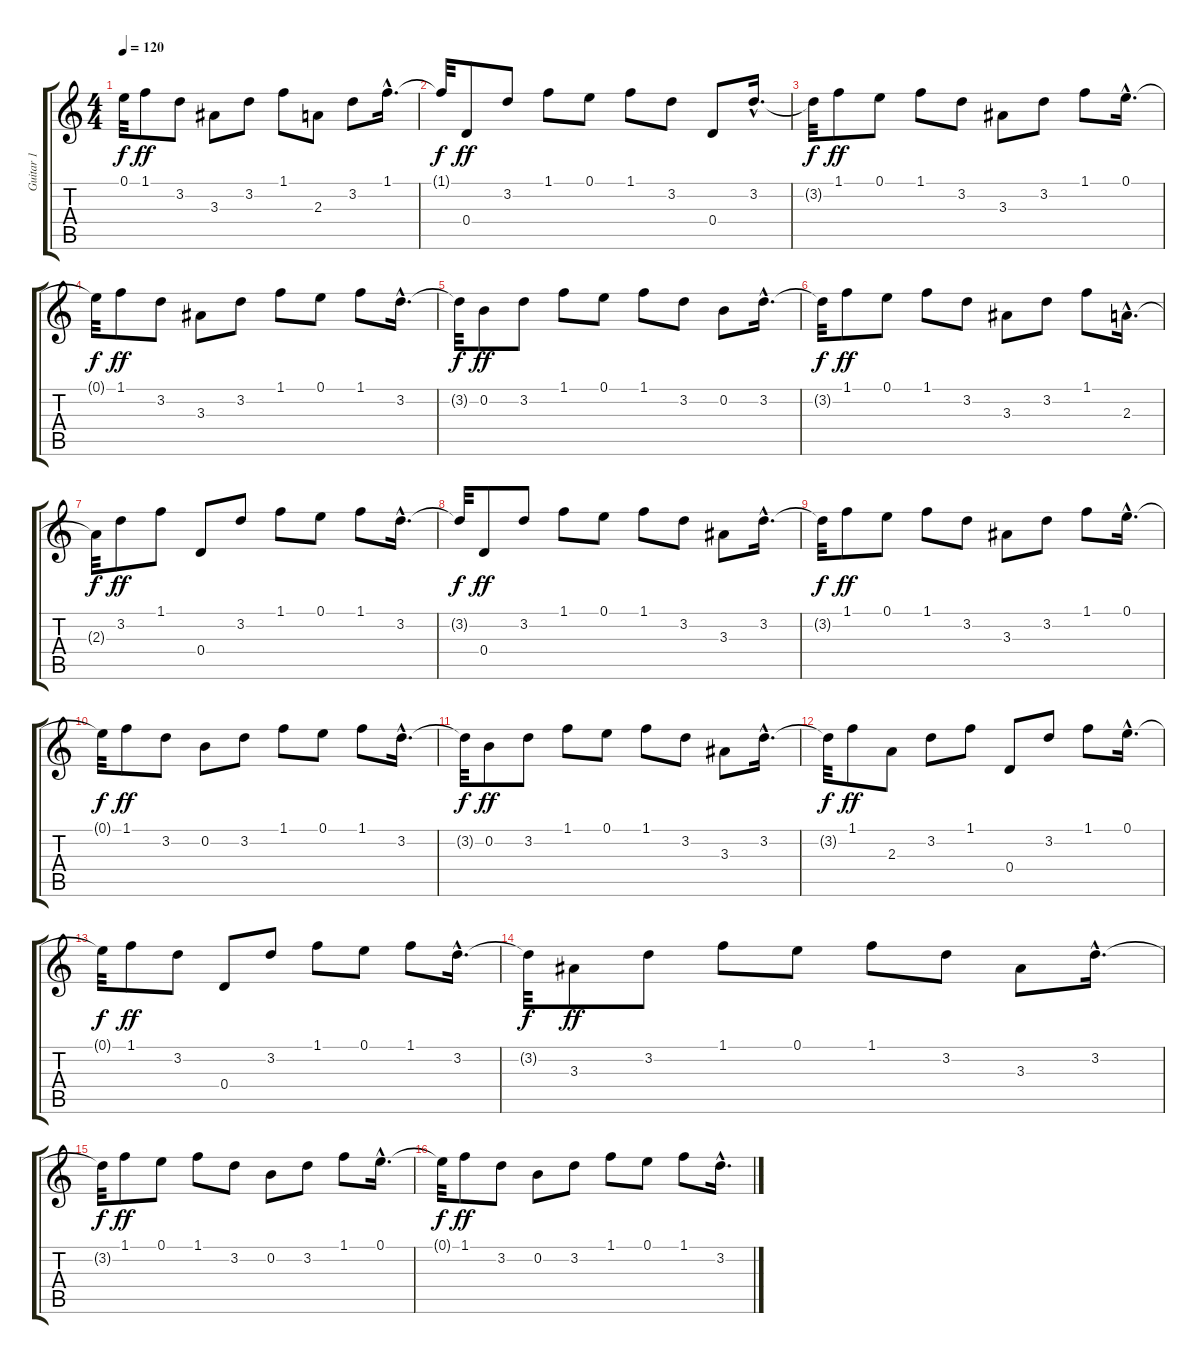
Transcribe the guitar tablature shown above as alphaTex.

\track ("Guitar 1" "Guitar 1") {instrument acousticguitarsteel}
\staff {score tabs}
\tuning (E4 B3 G3 D3 A2 E2) {hide}
\ts (4 4)
\tempo 120
\clef g2
\ks c
0.1{t}.32{dy f} 1.1.8{dy ff} 3.2.8 3.3.8 3.2.8 1.1.8 2.3.8 3.2.8 1.1{hac}.16{d} |
1.1{t}.32{dy f} 0.4.8{dy ff} 3.2.8 1.1.8 0.1.8 1.1.8 3.2.8 0.4.8 3.2{hac}.16{d} |
3.2{t}.32{dy f} 1.1.8{dy ff} 0.1.8 1.1.8 3.2.8 3.3.8 3.2.8 1.1.8 0.1{hac}.16{d} |
0.1{t}.32{dy f} 1.1.8{dy ff} 3.2.8 3.3.8 3.2.8 1.1.8 0.1.8 1.1.8 3.2{hac}.16{d} |
3.2{t}.32{dy f} 0.2.8{dy ff} 3.2.8 1.1.8 0.1.8 1.1.8 3.2.8 0.2.8 3.2{hac}.16{d} |
3.2{t}.32{dy f} 1.1.8{dy ff} 0.1.8 1.1.8 3.2.8 3.3.8 3.2.8 1.1.8 2.3{hac}.16{d} |
2.3{t}.32{dy f} 3.2.8{dy ff} 1.1.8 0.4.8 3.2.8 1.1.8 0.1.8 1.1.8 3.2{hac}.16{d} |
3.2{t}.32{dy f} 0.4.8{dy ff} 3.2.8 1.1.8 0.1.8 1.1.8 3.2.8 3.3.8 3.2{hac}.16{d} |
3.2{t}.32{dy f} 1.1.8{dy ff} 0.1.8 1.1.8 3.2.8 3.3.8 3.2.8 1.1.8 0.1{hac}.16{d} |
0.1{t}.32{dy f} 1.1.8{dy ff} 3.2.8 0.2.8 3.2.8 1.1.8 0.1.8 1.1.8 3.2{hac}.16{d} |
3.2{t}.32{dy f} 0.2.8{dy ff} 3.2.8 1.1.8 0.1.8 1.1.8 3.2.8 3.3.8 3.2{hac}.16{d} |
3.2{t}.32{dy f} 1.1.8{dy ff} 2.3.8 3.2.8 1.1.8 0.4.8 3.2.8 1.1.8 0.1{hac}.16{d} |
0.1{t}.32{dy f} 1.1.8{dy ff} 3.2.8 0.4.8 3.2.8 1.1.8 0.1.8 1.1.8 3.2{hac}.16{d} |
3.2{t}.32{dy f} 3.3.8{dy ff} 3.2.8 1.1.8 0.1.8 1.1.8 3.2.8 3.3.8 3.2{hac}.16{d} |
3.2{t}.32{dy f} 1.1.8{dy ff} 0.1.8 1.1.8 3.2.8 0.2.8 3.2.8 1.1.8 0.1{hac}.16{d} |
0.1{t}.32{dy f} 1.1.8{dy ff} 3.2.8 0.2.8 3.2.8 1.1.8 0.1.8 1.1.8 3.2{hac}.16{d}
